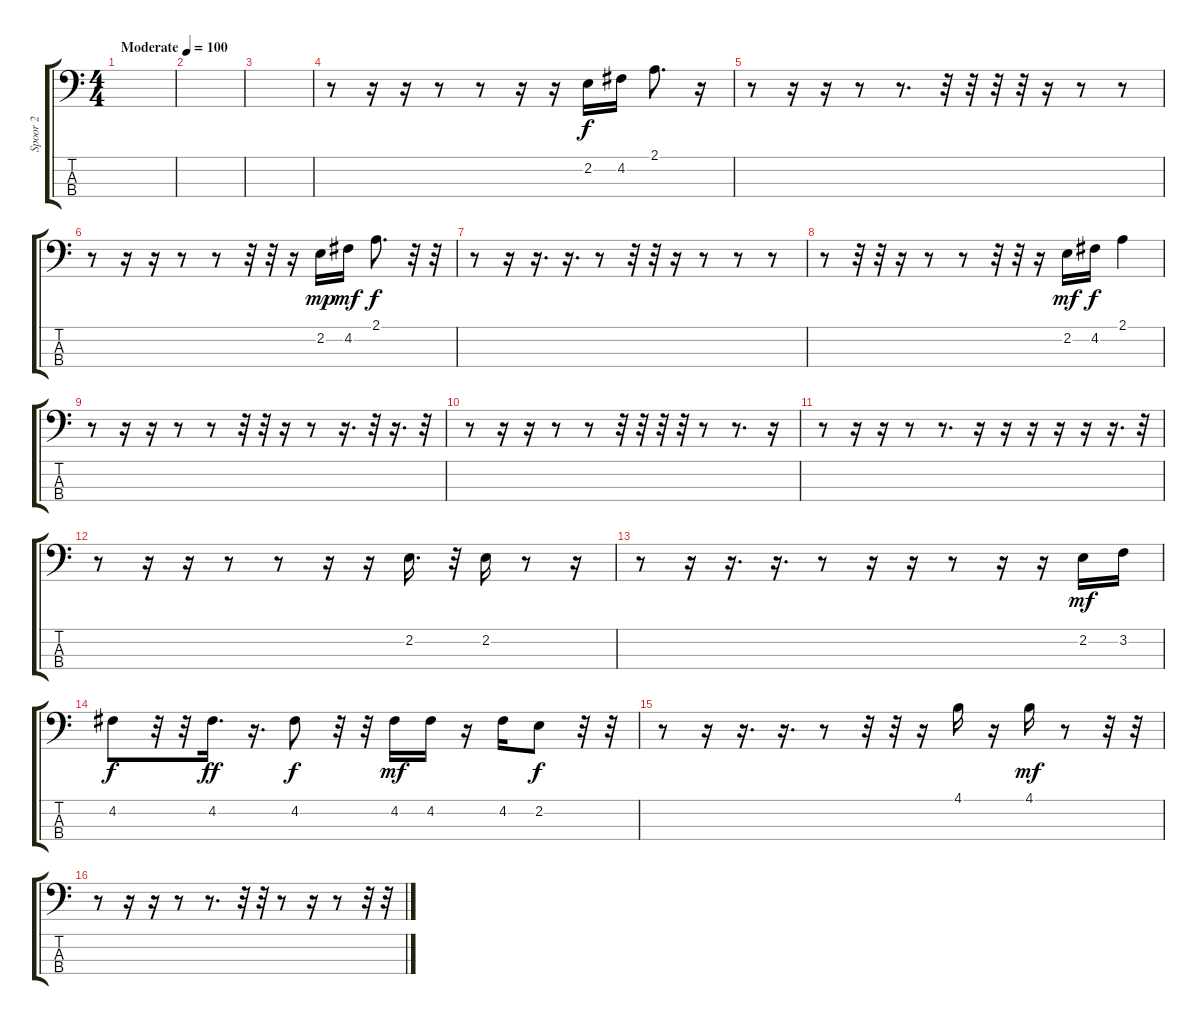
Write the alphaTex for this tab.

\track ("Spoor 2" "Spoor 2") {solo instrument electricbassfinger}
\staff {score tabs}
\tuning (G2 D2 A1 E1) {hide}
\ts (4 4)
\tempo (100 "Moderate")
\clef f4
\ks c
|
|
|
r.8 r.16 r.16 r.8 r.8 r.16 r.16 2.2.16 4.2.16 2.1.8{d} r.16 |
r.8 r.16 r.16 r.8 r.8{d} r.32 r.32 r.32 r.32 r.16 r.8 r.8 |
r.8 r.16 r.16 r.8 r.8 r.32 r.32 r.16 2.2.16{dy mp} 4.2.16{dy mf} 2.1.8{d dy f} r.32 r.32 |
r.8 r.16 r.16{d} r.16{d} r.8 r.32 r.32 r.16 r.8 r.8 r.8 |
r.8 r.32 r.32 r.16 r.8 r.8 r.32 r.32 r.16 2.2.16{dy mf} 4.2.16{dy f} 2.1.4 |
r.8 r.16 r.16 r.8 r.8 r.32 r.32 r.16 r.8 r.16{d} r.32 r.16{d} r.32 |
r.8 r.16 r.16 r.8 r.8 r.32 r.32 r.32 r.32 r.8 r.8{d} r.16 |
r.8 r.16 r.16 r.8 r.8{d} r.16 r.16 r.16 r.16 r.16 r.16{d} r.32 |
r.8 r.16 r.16 r.8 r.8 r.16 r.16 2.2.16{d} r.32 2.2.16 r.8 r.16 |
r.8 r.16 r.16{d} r.16{d} r.8 r.16 r.16 r.8 r.16 r.16 2.2.16{dy mf} 3.2.16 |
4.2.8{dy f} r.32 r.32 4.2.16{d dy ff} r.16{d} 4.2.8{dy f} r.32 r.32 4.2.16{dy mf} 4.2.16 r.16 4.2.16 2.2.8{dy f} r.32 r.32 |
r.8 r.16 r.16{d} r.16{d} r.8 r.32 r.32 r.16 4.1.16 r.16 4.1.16{dy mf} r.8 r.32 r.32 |
r.8 r.16 r.16 r.8 r.8{d} r.32 r.32 r.8 r.16 r.8 r.32 r.32
